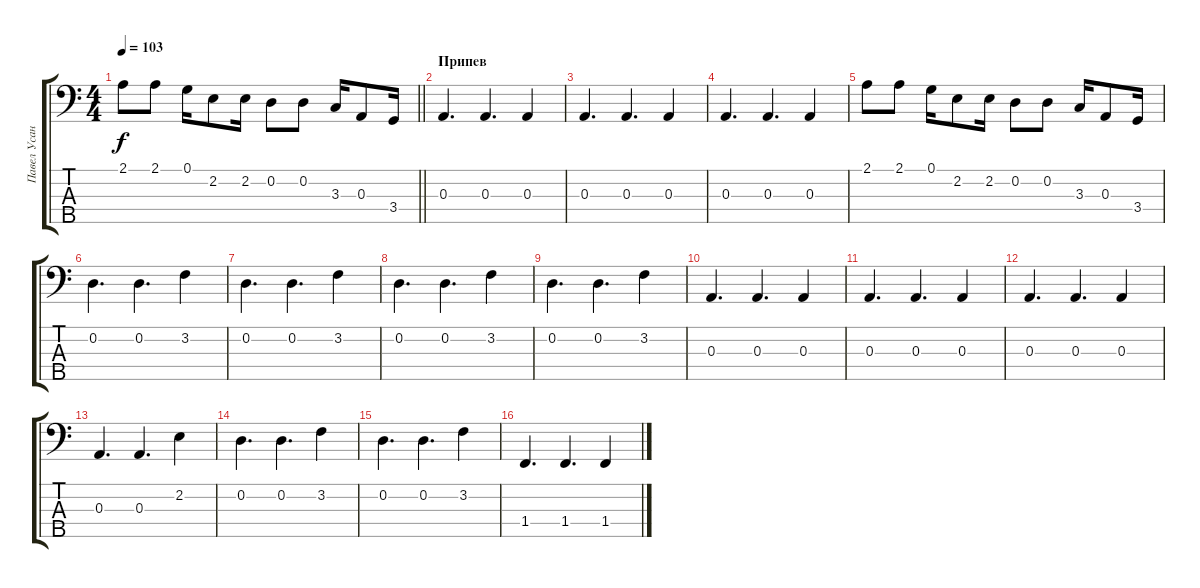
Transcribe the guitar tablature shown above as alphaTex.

\track ("Павел Усанов (бас-гитара)" "Павел Усан") {instrument electricbassfinger}
\staff {score tabs}
\tuning (G2 D2 A1 E1 B0) {hide}
\ts (4 4)
\tempo 103
\clef f4
\barLineRight lightlight
\ks c
2.1.8{dy f} 2.1.8 0.1.16 2.2.8 2.2.16 0.2.8 0.2.8 3.3.16 0.3.8 3.4.16 |
\section ("" "Припев")
0.3.4{d} 0.3.4{d} 0.3.4 |
0.3.4{d} 0.3.4{d} 0.3.4 |
0.3.4{d} 0.3.4{d} 0.3.4 |
2.1.8 2.1.8 0.1.16 2.2.8 2.2.16 0.2.8 0.2.8 3.3.16 0.3.8 3.4.16 |
0.2.4{d} 0.2.4{d} 3.2.4 |
0.2.4{d} 0.2.4{d} 3.2.4 |
0.2.4{d} 0.2.4{d} 3.2.4 |
0.2.4{d} 0.2.4{d} 3.2.4 |
0.3.4{d} 0.3.4{d} 0.3.4 |
0.3.4{d} 0.3.4{d} 0.3.4 |
0.3.4{d} 0.3.4{d} 0.3.4 |
0.3.4{d} 0.3.4{d} 2.2.4 |
0.2.4{d} 0.2.4{d} 3.2.4 |
0.2.4{d} 0.2.4{d} 3.2.4 |
1.4.4{d} 1.4.4{d} 1.4.4
